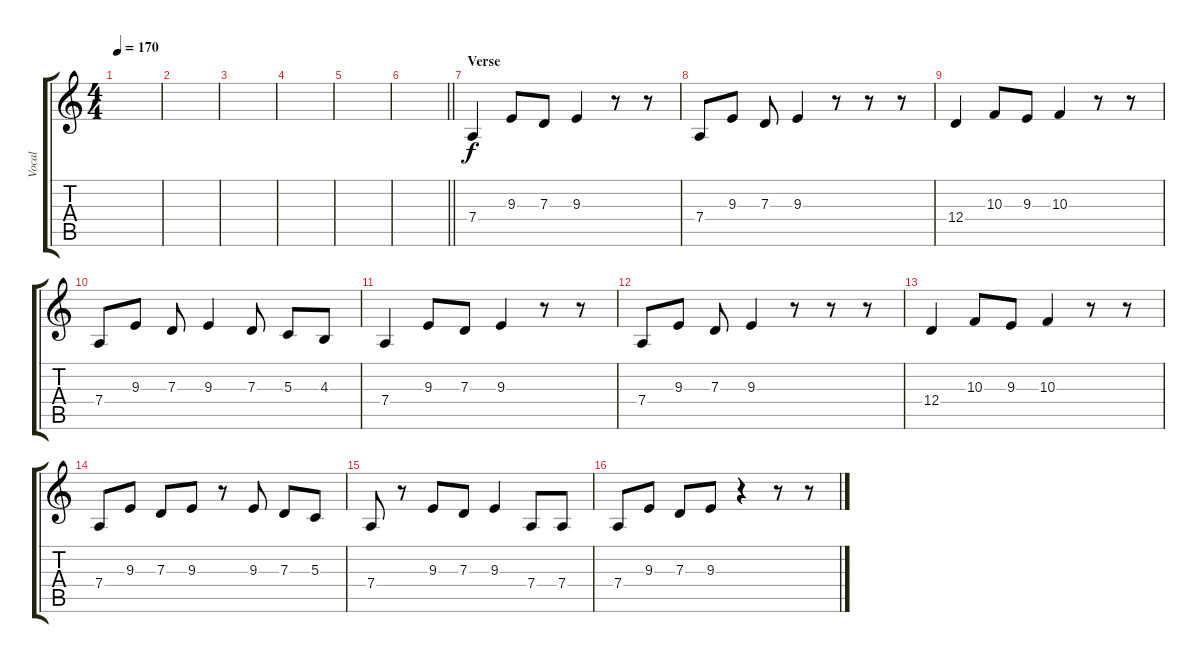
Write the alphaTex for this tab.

\track ("Vocal" "Vocal") {instrument lead6voice}
\staff {score tabs}
\tuning (E4 B3 G3 D3 A2 E2) {hide}
\ts (4 4)
\tempo 170
\clef g2
\ks c
|
|
|
|
|
\barLineRight lightlight
|
\section ("" "Verse")
7.4.4 9.3.8 7.3.8 9.3.4 r.8 r.8 |
7.4.8 9.3.8 7.3.8 9.3.4 r.8 r.8 r.8 |
12.4.4 10.3.8 9.3.8 10.3.4 r.8 r.8 |
7.4.8 9.3.8 7.3.8 9.3.4 7.3.8 5.3.8 4.3.8 |
7.4.4 9.3.8 7.3.8 9.3.4 r.8 r.8 |
7.4.8 9.3.8 7.3.8 9.3.4 r.8 r.8 r.8 |
12.4.4 10.3.8 9.3.8 10.3.4 r.8 r.8 |
7.4.8 9.3.8 7.3.8 9.3.8 r.8 9.3.8 7.3.8 5.3.8 |
7.4.8 r.8 9.3.8 7.3.8 9.3.4 7.4.8 7.4.8 |
7.4.8 9.3.8 7.3.8 9.3.8 r.4 r.8 r.8
